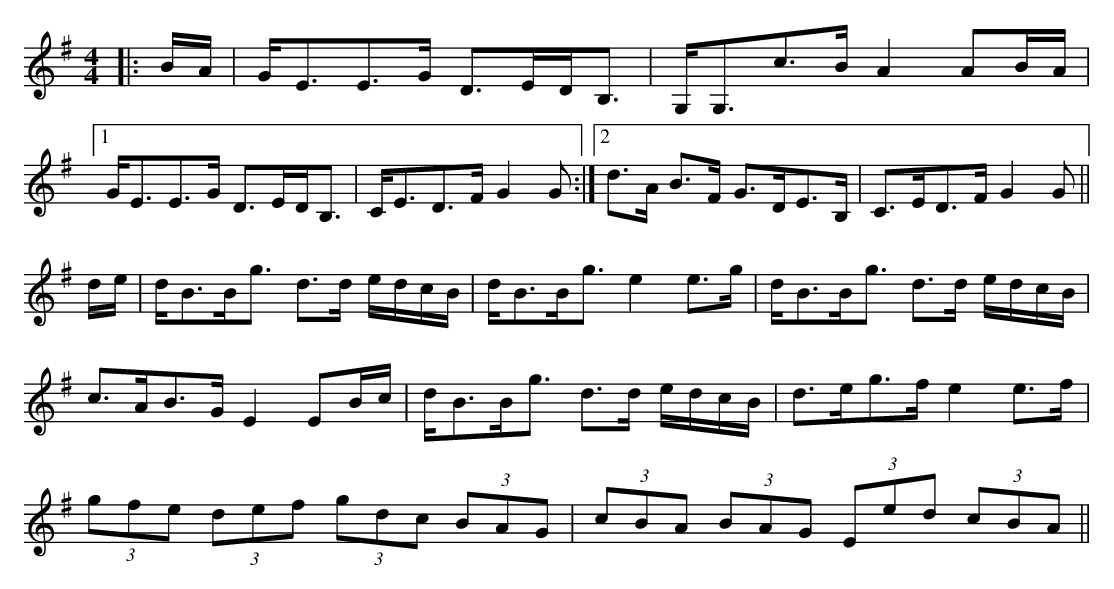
X:1
M:4/4
K:G
|:B/A/|G<EE>G D>ED<B,|G,<G,c>B A2 AB/A/|
[1 G<EE>G D>ED<B,|C<ED>F G2 G:|2 d>A B>F G>DE>B,|C>ED>F G2 G||
d/e/|d<BB<g d>d e/d/c/B/|d<BB<g e2 e>g|d<BB<g d>d e/d/c/B/|
c>AB>G E2 EB/c/|d<BB<g d>d e/d/c/B/|d>eg>f e2 e>f|
(3gfe (3def (3gdc (3BAG|(3cBA (3BAG (3Eed (3cBA||
